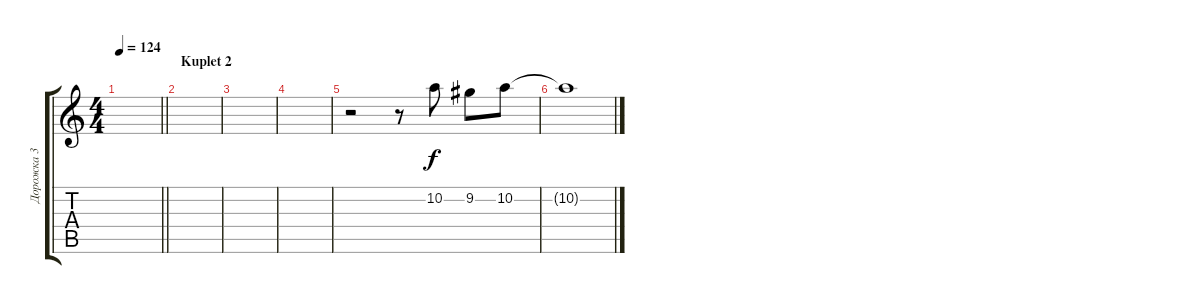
\track ("Дорожка 3" "Дорожка 3") {instrument acousticguitarsteel}
\staff {score tabs}
\tuning (E4 B3 G3 D3 A2 E2) {hide}
\ts (4 4)
\tempo 124
\clef g2
\barLineRight lightlight
\ks c
|
\section ("" "Kuplet 2")
|
|
|
r.2 r.8 10.2.8 9.2.8 10.2.8 |
10.2{t}.1
